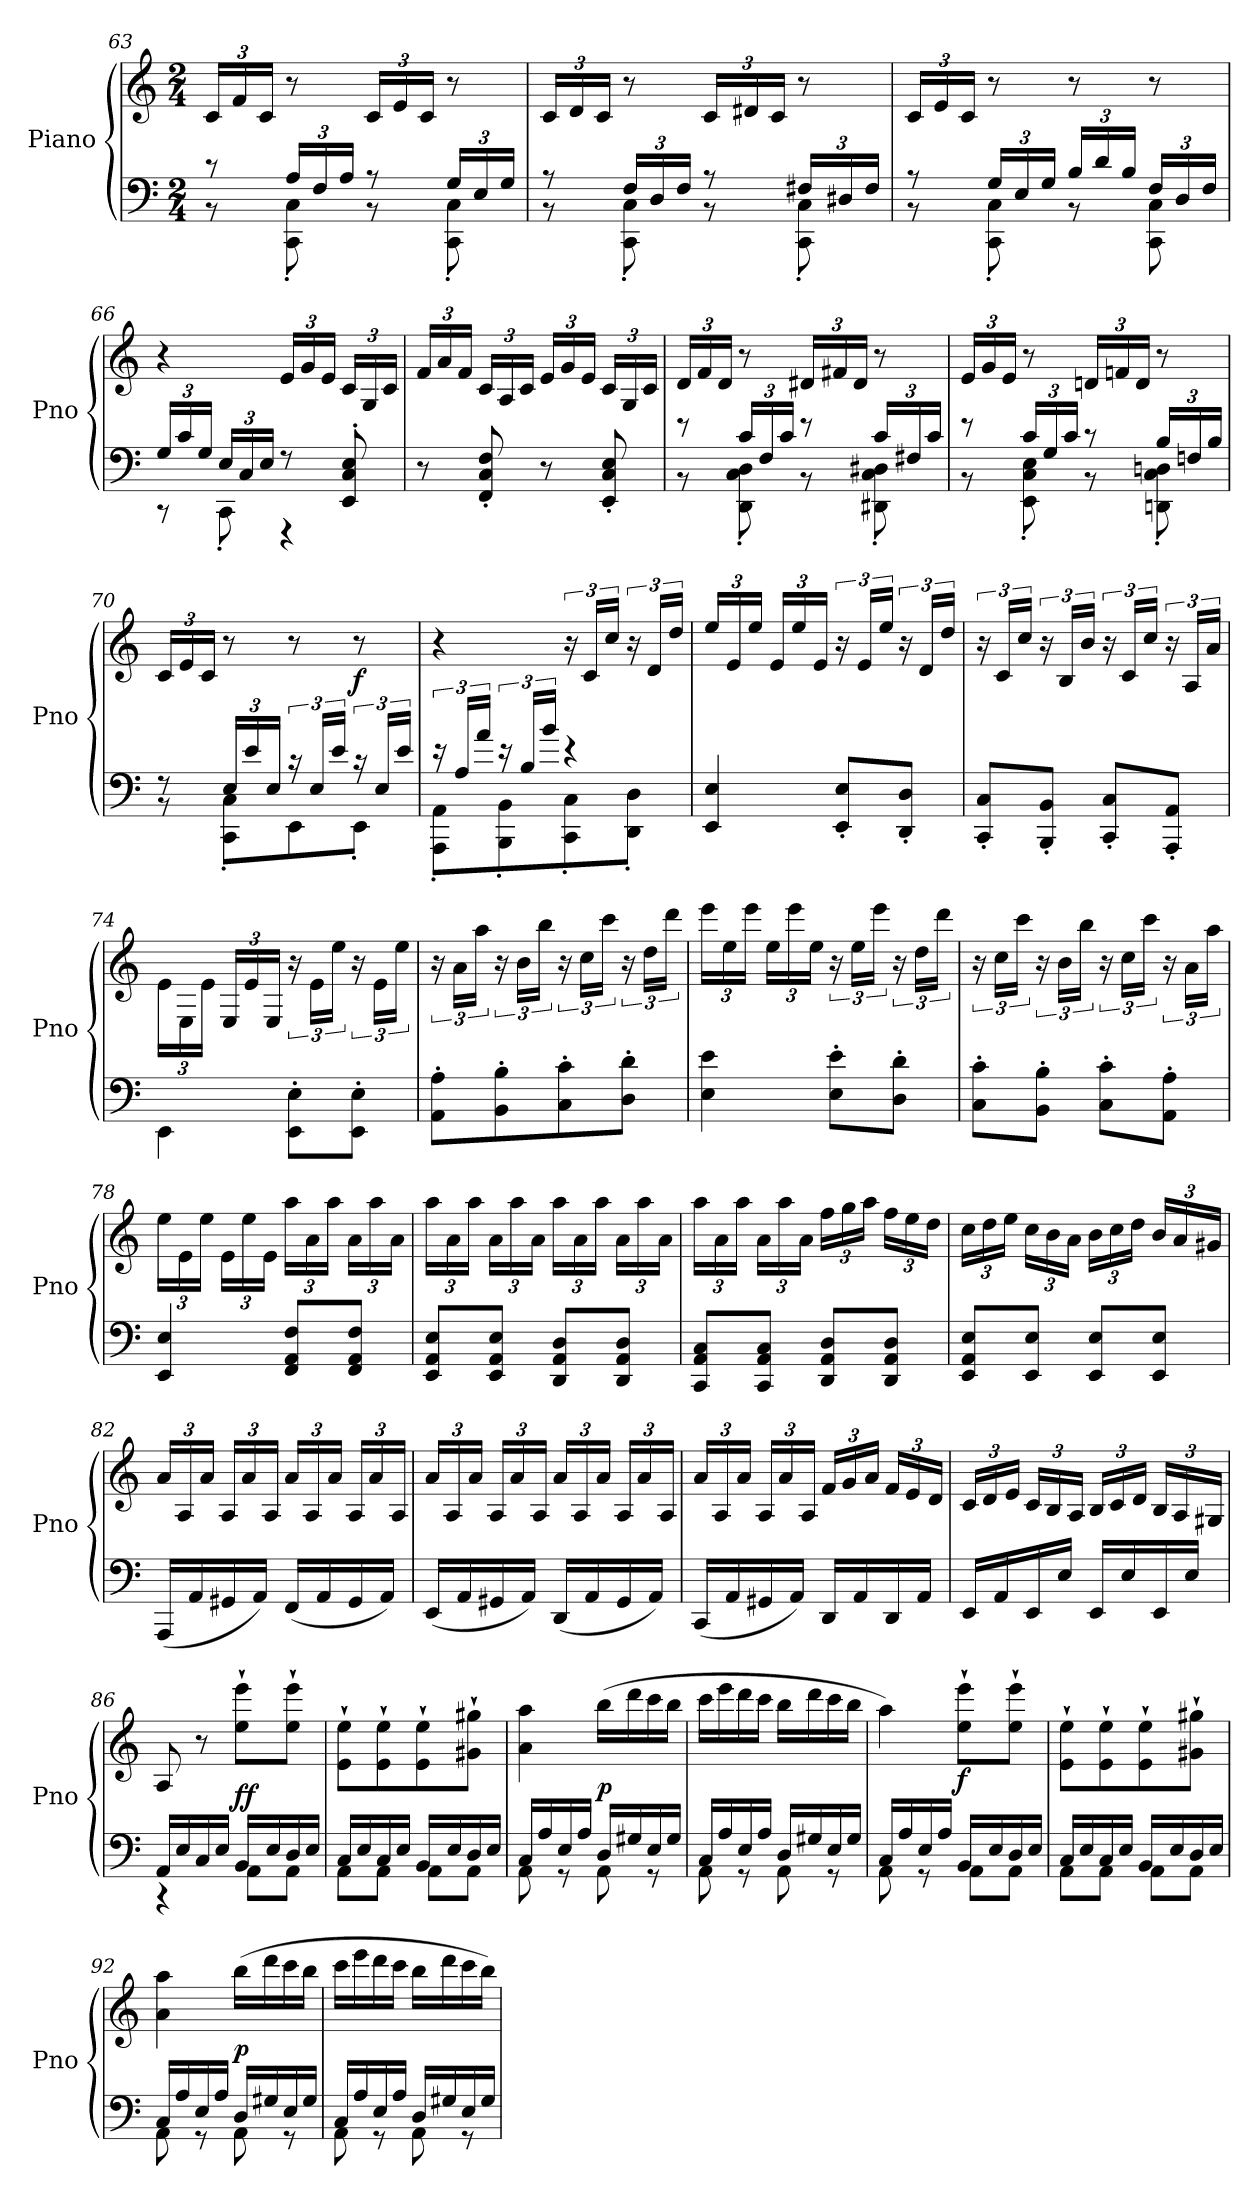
**kern	**kern	**dynam
*part1	*part1	*part1
*staff2	*staff1	*staff1/2
*I"Piano	*	*
*I'Pno	*	*
*clefF4	*clefG2	*
*k[]	*k[]	*
*C:	*C:	*
*M2/4	*M2/4	*
=63	=63	=63
*^	*	*
8r	8r	24c/LL	.
.	.	24f/	.
.	.	24c/JJ	.
24A/LL	8CC'\ 8C'\	8r	.
24F/	.	.	.
24A/JJ	.	.	.
8r	8r	24c/LL	.
.	.	24e/	.
.	.	24c/JJ	.
24G/LL	8CC'\ 8C'\	8r	.
24E/	.	.	.
24G/JJ	.	.	.
=64	=64	=64	=64
8r	8r	24c/LL	.
.	.	24d/	.
.	.	24c/JJ	.
24F/LL	8CC'\ 8C'\	8r	.
24D/	.	.	.
24F/JJ	.	.	.
8r	8r	24c/LL	.
.	.	24d#X/	.
.	.	24c/JJ	.
24F#X/LL	8CC'\ 8C'\	8r	.
24D#X/	.	.	.
24F#/JJ	.	.	.
=65	=65	=65	=65
8r	8r	24c/LL	.
.	.	24e/	.
.	.	24c/JJ	.
24G/LL	8CC'\ 8C'\	8r	.
24E/	.	.	.
24G/JJ	.	.	.
24B/LL	8r	8r	.
24d/	.	.	.
24B/JJ	.	.	.
24F/LL	8CC\ 8C\	8r	.
24D/	.	.	.
24F/JJ	.	.	.
=66	=66	=66	=66
24G/LL	8r	4r	.
24c/	.	.	.
24G/JJ	.	.	.
24E/LL	8CC'\	.	.
24C/	.	.	.
24E/JJ	.	.	.
8r	4r	24e/LL	.
.	.	24g/	.
.	.	24e/JJ	.
8EE'/ 8C'/ 8E'/	.	24c/LL	.
.	.	24G/	.
.	.	24c/JJ	.
*v	*v	*	*
=67	=67	=67
8r	24f/LL	.
.	24a/	.
.	24f/JJ	.
8FF'/ 8C'/ 8F'/	24c/LL	.
.	24A/	.
.	24c/JJ	.
8r	24e/LL	.
.	24g/	.
.	24e/JJ	.
8EE'/ 8C'/ 8E'/	24c/LL	.
.	24G/	.
.	24c/JJ	.
=68	=68	=68
*^	*	*
8r	8r	24d/LL	.
.	.	24f/	.
.	.	24d/JJ	.
24c/LL	8DD'\ 8C'\ 8D'\	8r	.
24F/	.	.	.
24c/JJ	.	.	.
8r	8r	24d#X/LL	.
.	.	24f#X/	.
.	.	24d#/JJ	.
24c/LL	8DD#X'\ 8C'\ 8D#X'\	8r	.
24F#X/	.	.	.
24c/JJ	.	.	.
=69	=69	=69	=69
8r	8r	24e/LL	.
.	.	24g/	.
.	.	24e/JJ	.
24c/LL	8EE'\ 8C'\ 8E'\	8r	.
24G/	.	.	.
24c/JJ	.	.	.
8r	8r	24dn/LL	.
.	.	24fn/	.
.	.	24d/JJ	.
24B/LL	8DDn'\ 8C'\ 8Dn'\	8r	.
24Fn/	.	.	.
24B/JJ	.	.	.
=70	=70	=70	=70
8r	8r	24c/LL	.
.	.	24e/	.
.	.	24c/JJ	.
24E/LL	8CC'\ 8C'\L	8r	.
24e/	.	.	.
24E/JJ	.	.	.
24r	8EE\	8r	.
24E/LL	.	.	.
24e/JJ	.	.	.
24r	8EE'\J	8r	f
24E/LL	.	.	.
24e/JJ	.	.	.
=71	=71	=71	=71
24r	8AAA'\ 8AA'\L	4r	.
24A/LL	.	.	.
24a/JJ	.	.	.
24r	8BBB'\ 8BB'\	.	.
24B/LL	.	.	.
24b/JJ	.	.	.
4r	8CC'\ 8C'\	24r	.
.	.	24c/LL	.
.	.	24cc/JJ	.
.	8DD'\ 8D'\J	24r	.
.	.	24d/LL	.
.	.	24dd/JJ	.
*v	*v	*	*
=72	=72	=72
4EE/ 4E/	24ee/LL	.
.	24e/	.
.	24ee/JJ	.
.	24e/LL	.
.	24ee/	.
.	24e/JJ	.
8EE'/ 8E'/L	24r	.
.	24e/LL	.
.	24ee/JJ	.
8DD'/ 8D'/J	24r	.
.	24d/LL	.
.	24dd/JJ	.
=73	=73	=73
8CC'/ 8C'/L	24r	.
.	24c/LL	.
.	24cc/JJ	.
8BBB'/ 8BB'/J	24r	.
.	24B/LL	.
.	24b/JJ	.
8CC'/ 8C'/L	24r	.
.	24c/LL	.
.	24cc/JJ	.
8AAA'/ 8AA'/J	24r	.
.	24A/LL	.
.	24a/JJ	.
=74	=74	=74
4EE\	24e\LL	.
.	24E\	.
.	24e\JJ	.
.	24E/LL	.
.	24e/	.
.	24E/JJ	.
8EE'\ 8E'\L	24r	.
.	24e\LL	.
.	24ee\JJ	.
8EE'\ 8E'\J	24r	.
.	24e\LL	.
.	24ee\JJ	.
=75	=75	=75
8AA'\ 8A'\L	24r	.
.	24a\LL	.
.	24aa\JJ	.
8BB'\ 8B'\	24r	.
.	24b\LL	.
.	24bb\JJ	.
8C'\ 8c'\	24r	.
.	24cc\LL	.
.	24ccc\JJ	.
8D'\ 8d'\J	24r	.
.	24dd\LL	.
.	24ddd\JJ	.
=76	=76	=76
4E\ 4e\	24eee\LL	.
.	24ee\	.
.	24eee\JJ	.
.	24ee\LL	.
.	24eee\	.
.	24ee\JJ	.
8E'\ 8e'\L	24r	.
.	24ee\LL	.
.	24eee\JJ	.
8D'\ 8d'\J	24r	.
.	24dd\LL	.
.	24ddd\JJ	.
=77	=77	=77
8C'\ 8c'\L	24r	.
.	24cc\LL	.
.	24ccc\JJ	.
8BB'\ 8B'\J	24r	.
.	24b\LL	.
.	24bb\JJ	.
8C'\ 8c'\L	24r	.
.	24cc\LL	.
.	24ccc\JJ	.
8AA'\ 8A'\J	24r	.
.	24a\LL	.
.	24aa\JJ	.
=78	=78	=78
4EE/ 4E/	24ee\LL	.
.	24e\	.
.	24ee\JJ	.
.	24e\LL	.
.	24ee\	.
.	24e\JJ	.
8FF/ 8AA/ 8F/L	24aa\LL	.
.	24a\	.
.	24aa\JJ	.
8FF/ 8AA/ 8F/J	24a\LL	.
.	24aa\	.
.	24a\JJ	.
=79	=79	=79
8EE/ 8AA/ 8E/L	24aa\LL	.
.	24a\	.
.	24aa\JJ	.
8EE/ 8AA/ 8E/J	24a\LL	.
.	24aa\	.
.	24a\JJ	.
8DD/ 8AA/ 8D/L	24aa\LL	.
.	24a\	.
.	24aa\JJ	.
8DD/ 8AA/ 8D/J	24a\LL	.
.	24aa\	.
.	24a\JJ	.
=80	=80	=80
8CC/ 8AA/ 8C/L	24aa\LL	.
.	24a\	.
.	24aa\JJ	.
8CC/ 8AA/ 8C/J	24a\LL	.
.	24aa\	.
.	24a\JJ	.
8DD/ 8AA/ 8D/L	24ff\LL	.
.	24gg\	.
.	24aa\JJ	.
8DD/ 8AA/ 8D/J	24ff\LL	.
.	24ee\	.
.	24dd\JJ	.
=81	=81	=81
8EE/ 8AA/ 8E/L	24cc\LL	.
.	24dd\	.
.	24ee\JJ	.
8EE/ 8E/J	24cc\LL	.
.	24b\	.
.	24a\JJ	.
8EE/ 8E/L	24b\LL	.
.	24cc\	.
.	24dd\JJ	.
8EE/ 8E/J	24b/LL	.
.	24a/	.
.	24g#X/JJ	.
=82	=82	=82
(16AAA/LL	24a/LL	.
.	24A/	.
16AA/	.	.
.	24a/JJ	.
16GG#X/	24A/LL	.
.	24a/	.
16AA/JJ)	.	.
.	24A/JJ	.
(16FF/LL	24a/LL	.
.	24A/	.
16AA/	.	.
.	24a/JJ	.
16GG#/	24A/LL	.
.	24a/	.
16AA/JJ)	.	.
.	24A/JJ	.
=83	=83	=83
(16EE/LL	24a/LL	.
.	24A/	.
16AA/	.	.
.	24a/JJ	.
16GG#X/	24A/LL	.
.	24a/	.
16AA/JJ)	.	.
.	24A/JJ	.
(16DD/LL	24a/LL	.
.	24A/	.
16AA/	.	.
.	24a/JJ	.
16GG#/	24A/LL	.
.	24a/	.
16AA/JJ)	.	.
.	24A/JJ	.
=84	=84	=84
(16CC/LL	24a/LL	.
.	24A/	.
16AA/	.	.
.	24a/JJ	.
16GG#X/	24A/LL	.
.	24a/	.
16AA/JJ)	.	.
.	24A/JJ	.
16DD/LL	24f/LL	.
.	24g/	.
16AA/	.	.
.	24a/JJ	.
16DD/	24f/LL	.
.	24e/	.
16AA/JJ	.	.
.	24d/JJ	.
=85	=85	=85
16EE/LL	24c/LL	.
.	24d/	.
16AA/	.	.
.	24e/JJ	.
16EE/	24c/LL	.
.	24B/	.
16E/JJ	.	.
.	24A/JJ	.
16EE/LL	24B/LL	.
.	24c/	.
16E/	.	.
.	24d/JJ	.
16EE/	24B/LL	.
.	24A/	.
16E/JJ	.	.
.	24G#X/JJ	.
=86	=86	=86
*^	*	*
16AA/LL	4r	8A/	.
16E/	.	.	.
16C/	.	8r	.
16E/JJ	.	.	.
16BB/LL	8AA\L	8ee`\ 8eee`\L	ff
16E/	.	.	.
16D/	8AA\J	8ee`\ 8eee`\J	.
16E/JJ	.	.	.
=87	=87	=87	=87
16C/LL	8AA\L	8e`\ 8ee`\L	.
16E/	.	.	.
16C/	8AA\J	8e`\ 8ee`\	.
16E/JJ	.	.	.
16BB/LL	8AA\L	8e`\ 8ee`\	.
16E/	.	.	.
16D/	8AA\J	8g#X`\ 8gg#X`\J	.
16E/JJ	.	.	.
=88	=88	=88	=88
16C/LL	8AA\	4a\ 4aa\	.
16A/	.	.	.
16E/	8r	.	.
16A/JJ	.	.	.
16D/LL	8AA\	(16bb\LL	p
16G#X/	.	16ddd\	.
16E/	8r	16ccc\	.
16G#/JJ	.	16bb\JJ	.
=89	=89	=89	=89
16C/LL	8AA\	16ccc\LL	.
16A/	.	16eee\	.
16E/	8r	16ddd\	.
16A/JJ	.	16ccc\JJ	.
16D/LL	8AA\	16bb\LL	.
16G#X/	.	16ddd\	.
16E/	8r	16ccc\	.
16G#/JJ	.	16bb\JJ	.
=90	=90	=90	=90
16C/LL	8AA\	4aa\)	.
16A/	.	.	.
16E/	8r	.	.
16A/JJ	.	.	.
16BB/LL	8AA\L	8ee`\ 8eee`\L	f
16E/	.	.	.
16D/	8AA\J	8ee`\ 8eee`\J	.
16E/JJ	.	.	.
=91	=91	=91	=91
16C/LL	8AA\L	8e`\ 8ee`\L	.
16E/	.	.	.
16C/	8AA\J	8e`\ 8ee`\	.
16E/JJ	.	.	.
16BB/LL	8AA\L	8e`\ 8ee`\	.
16E/	.	.	.
16D/	8AA\J	8g#X`\ 8gg#X`\J	.
16E/JJ	.	.	.
=92	=92	=92	=92
16C/LL	8AA\	4a\ 4aa\	.
16A/	.	.	.
16E/	8r	.	.
16A/JJ	.	.	.
16D/LL	8AA\	(16bb\LL	p
16G#X/	.	16ddd\	.
16E/	8r	16ccc\	.
16G#/JJ	.	16bb\JJ	.
=93	=93	=93	=93
16C/LL	8AA\	16ccc\LL	.
16A/	.	16eee\	.
16E/	8r	16ddd\	.
16A/JJ	.	16ccc\JJ	.
16D/LL	8AA\	16bb\LL	.
16G#X/	.	16ddd\	.
16E/	8r	16ccc\	.
16G#/JJ	.	16bb\JJ)	.
*v	*v	*	*
=	=	=
*-	*-	*-
